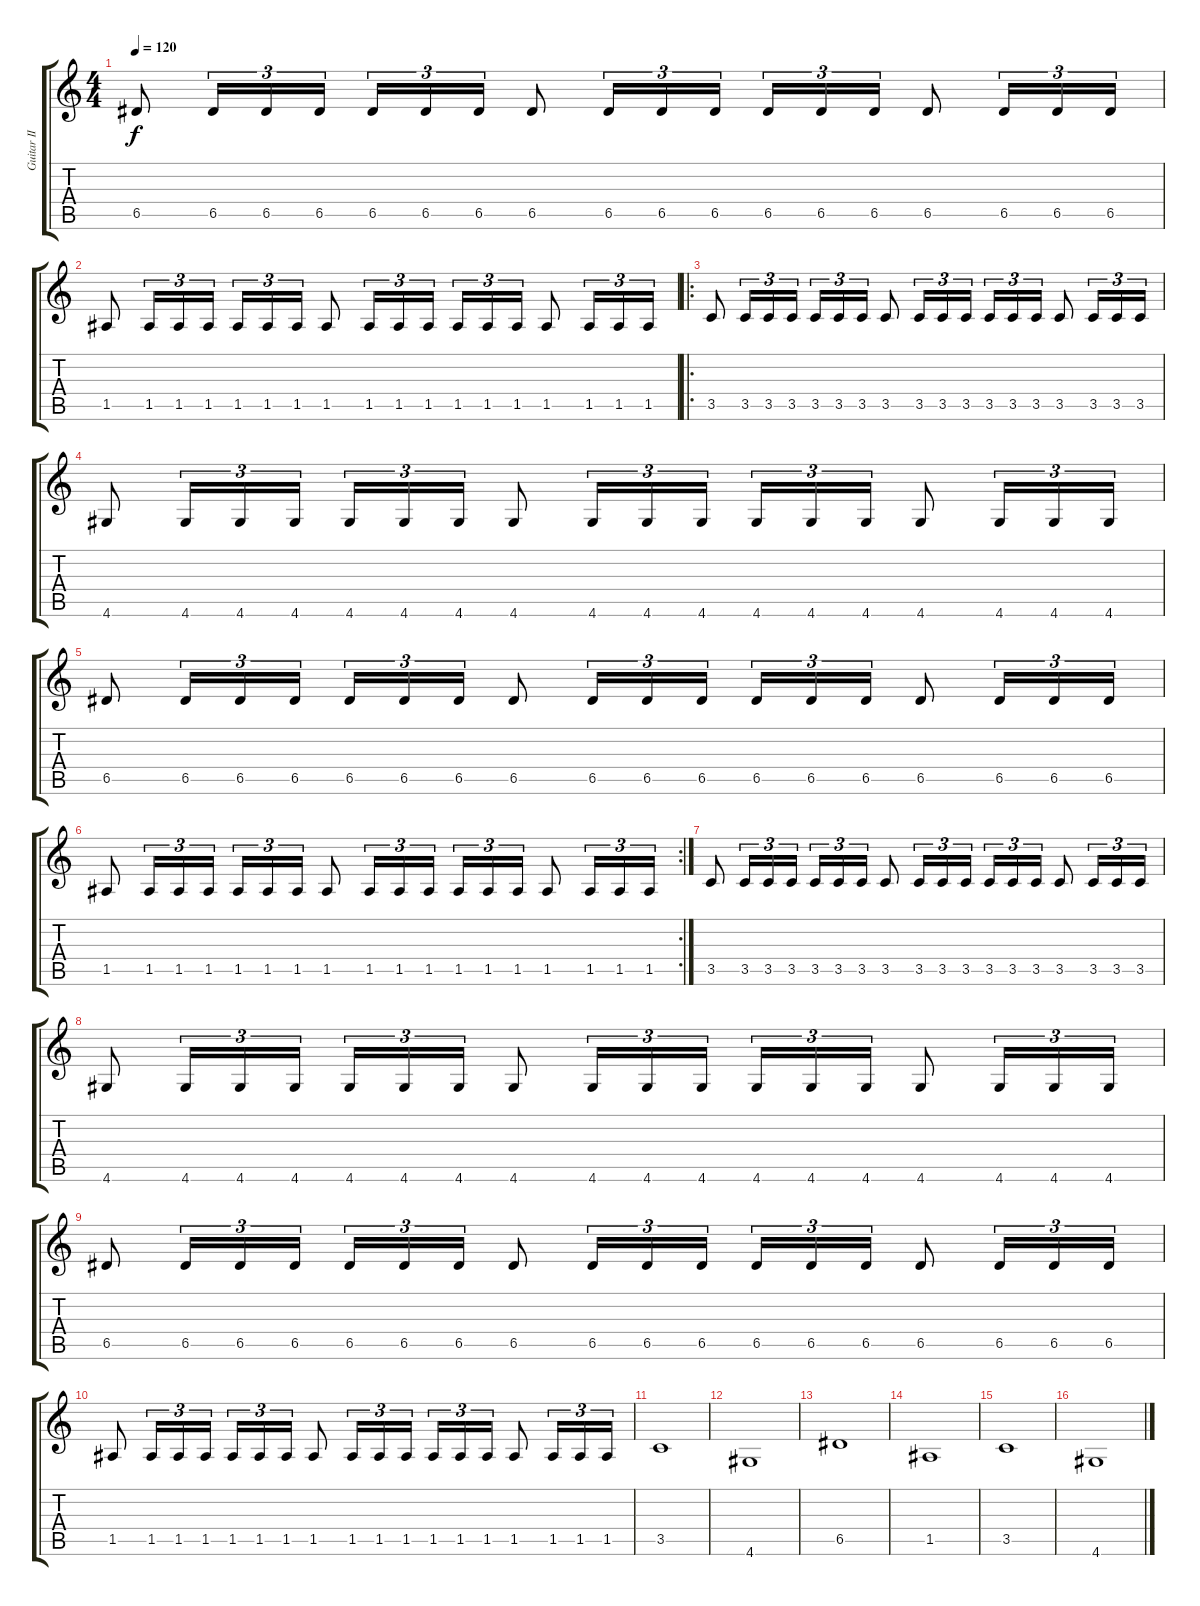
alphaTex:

\track ("Guitar II" "Guitar II") {instrument distortionguitar}
\staff {score tabs}
\tuning (E4 B3 G3 D3 A2 E2) {hide}
\ts (4 4)
\tempo 120
\clef g2
\ks c
6.5.8{dy f} 6.5.16{tu (3 2)} 6.5.16{tu (3 2)} 6.5.16{tu (3 2)} 6.5.16{tu (3 2)} 6.5.16{tu (3 2)} 6.5.16{tu (3 2)} 6.5.8 6.5.16{tu (3 2)} 6.5.16{tu (3 2)} 6.5.16{tu (3 2)} 6.5.16{tu (3 2)} 6.5.16{tu (3 2)} 6.5.16{tu (3 2)} 6.5.8 6.5.16{tu (3 2)} 6.5.16{tu (3 2)} 6.5.16{tu (3 2)} |
1.5.8 1.5.16{tu (3 2)} 1.5.16{tu (3 2)} 1.5.16{tu (3 2)} 1.5.16{tu (3 2)} 1.5.16{tu (3 2)} 1.5.16{tu (3 2)} 1.5.8 1.5.16{tu (3 2)} 1.5.16{tu (3 2)} 1.5.16{tu (3 2)} 1.5.16{tu (3 2)} 1.5.16{tu (3 2)} 1.5.16{tu (3 2)} 1.5.8 1.5.16{tu (3 2)} 1.5.16{tu (3 2)} 1.5.16{tu (3 2)} |
\ro
3.5.8 3.5.16{tu (3 2)} 3.5.16{tu (3 2)} 3.5.16{tu (3 2)} 3.5.16{tu (3 2)} 3.5.16{tu (3 2)} 3.5.16{tu (3 2)} 3.5.8 3.5.16{tu (3 2)} 3.5.16{tu (3 2)} 3.5.16{tu (3 2)} 3.5.16{tu (3 2)} 3.5.16{tu (3 2)} 3.5.16{tu (3 2)} 3.5.8 3.5.16{tu (3 2)} 3.5.16{tu (3 2)} 3.5.16{tu (3 2)} |
4.6.8 4.6.16{tu (3 2)} 4.6.16{tu (3 2)} 4.6.16{tu (3 2)} 4.6.16{tu (3 2)} 4.6.16{tu (3 2)} 4.6.16{tu (3 2)} 4.6.8 4.6.16{tu (3 2)} 4.6.16{tu (3 2)} 4.6.16{tu (3 2)} 4.6.16{tu (3 2)} 4.6.16{tu (3 2)} 4.6.16{tu (3 2)} 4.6.8 4.6.16{tu (3 2)} 4.6.16{tu (3 2)} 4.6.16{tu (3 2)} |
6.5.8 6.5.16{tu (3 2)} 6.5.16{tu (3 2)} 6.5.16{tu (3 2)} 6.5.16{tu (3 2)} 6.5.16{tu (3 2)} 6.5.16{tu (3 2)} 6.5.8 6.5.16{tu (3 2)} 6.5.16{tu (3 2)} 6.5.16{tu (3 2)} 6.5.16{tu (3 2)} 6.5.16{tu (3 2)} 6.5.16{tu (3 2)} 6.5.8 6.5.16{tu (3 2)} 6.5.16{tu (3 2)} 6.5.16{tu (3 2)} |
\rc 2
1.5.8 1.5.16{tu (3 2)} 1.5.16{tu (3 2)} 1.5.16{tu (3 2)} 1.5.16{tu (3 2)} 1.5.16{tu (3 2)} 1.5.16{tu (3 2)} 1.5.8 1.5.16{tu (3 2)} 1.5.16{tu (3 2)} 1.5.16{tu (3 2)} 1.5.16{tu (3 2)} 1.5.16{tu (3 2)} 1.5.16{tu (3 2)} 1.5.8 1.5.16{tu (3 2)} 1.5.16{tu (3 2)} 1.5.16{tu (3 2)} |
3.5.8 3.5.16{tu (3 2)} 3.5.16{tu (3 2)} 3.5.16{tu (3 2)} 3.5.16{tu (3 2)} 3.5.16{tu (3 2)} 3.5.16{tu (3 2)} 3.5.8 3.5.16{tu (3 2)} 3.5.16{tu (3 2)} 3.5.16{tu (3 2)} 3.5.16{tu (3 2)} 3.5.16{tu (3 2)} 3.5.16{tu (3 2)} 3.5.8 3.5.16{tu (3 2)} 3.5.16{tu (3 2)} 3.5.16{tu (3 2)} |
4.6.8 4.6.16{tu (3 2)} 4.6.16{tu (3 2)} 4.6.16{tu (3 2)} 4.6.16{tu (3 2)} 4.6.16{tu (3 2)} 4.6.16{tu (3 2)} 4.6.8 4.6.16{tu (3 2)} 4.6.16{tu (3 2)} 4.6.16{tu (3 2)} 4.6.16{tu (3 2)} 4.6.16{tu (3 2)} 4.6.16{tu (3 2)} 4.6.8 4.6.16{tu (3 2)} 4.6.16{tu (3 2)} 4.6.16{tu (3 2)} |
6.5.8 6.5.16{tu (3 2)} 6.5.16{tu (3 2)} 6.5.16{tu (3 2)} 6.5.16{tu (3 2)} 6.5.16{tu (3 2)} 6.5.16{tu (3 2)} 6.5.8 6.5.16{tu (3 2)} 6.5.16{tu (3 2)} 6.5.16{tu (3 2)} 6.5.16{tu (3 2)} 6.5.16{tu (3 2)} 6.5.16{tu (3 2)} 6.5.8 6.5.16{tu (3 2)} 6.5.16{tu (3 2)} 6.5.16{tu (3 2)} |
1.5.8 1.5.16{tu (3 2)} 1.5.16{tu (3 2)} 1.5.16{tu (3 2)} 1.5.16{tu (3 2)} 1.5.16{tu (3 2)} 1.5.16{tu (3 2)} 1.5.8 1.5.16{tu (3 2)} 1.5.16{tu (3 2)} 1.5.16{tu (3 2)} 1.5.16{tu (3 2)} 1.5.16{tu (3 2)} 1.5.16{tu (3 2)} 1.5.8 1.5.16{tu (3 2)} 1.5.16{tu (3 2)} 1.5.16{tu (3 2)} |
3.5.1 |
4.6.1 |
6.5.1 |
1.5.1 |
3.5.1 |
4.6.1
